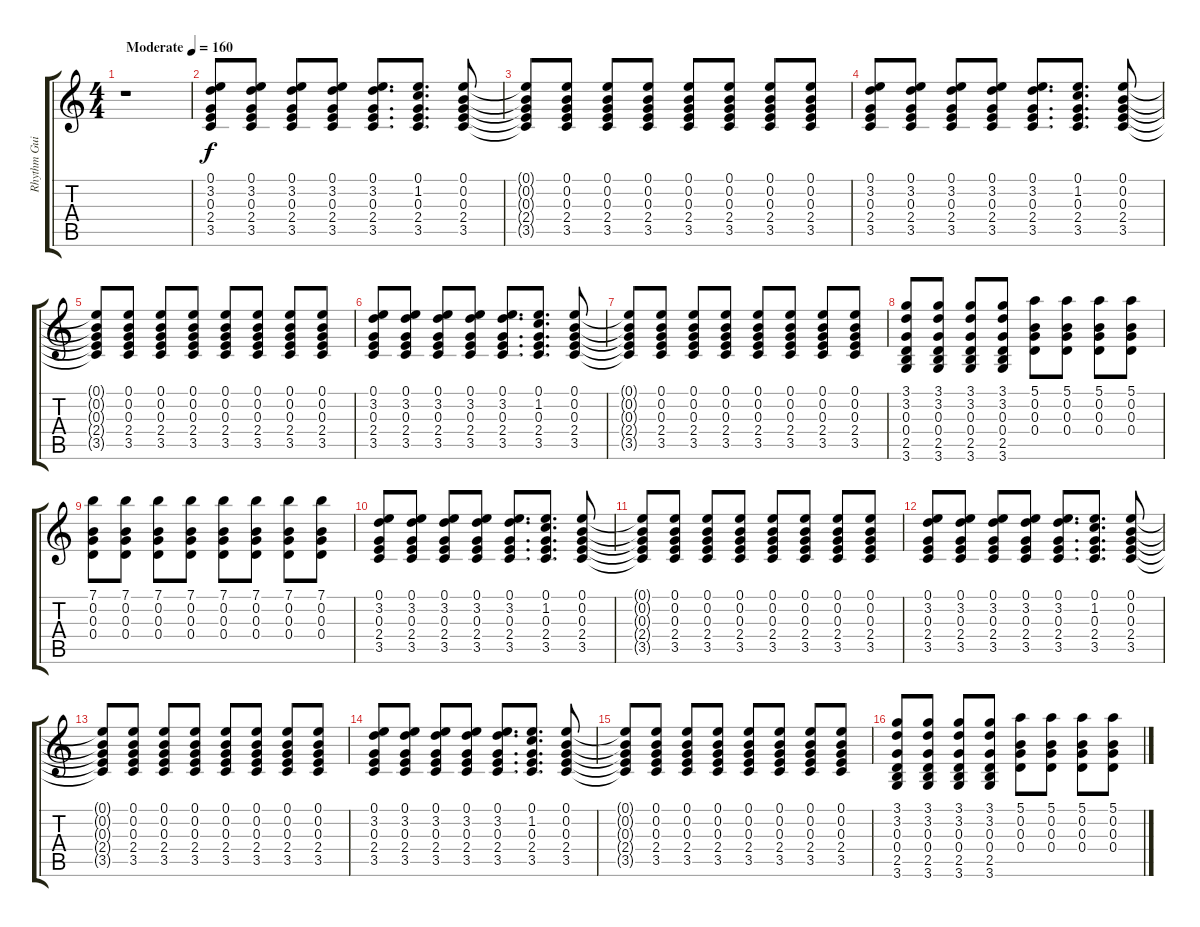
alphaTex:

\track ("Rhythm Guitar" "Rhythm Gui") {instrument acousticguitarsteel}
\staff {score tabs}
\tuning (E4 B3 G3 D3 A2 E2) {hide}
\ts (4 4)
\tempo (160 "Moderate")
\clef g2
\ks c
r.1{dy f instrument acousticguitarsteel} |
(0.1 3.2 0.3 2.4 3.5).8 (0.1 3.2 0.3 2.4 3.5).8 (0.1 3.2 0.3 2.4 3.5).8 (0.1 3.2 0.3 2.4 3.5).8 (0.1 3.2 0.3 2.4 3.5).8{d} (0.1 1.2 0.3 2.4 3.5).8{d} (0.1 0.2 0.3 2.4 3.5).8 |
(0.1{t} 0.2{t} 0.3{t} 2.4{t} 3.5{t}).8 (0.1 0.2 0.3 2.4 3.5).8 (0.1 0.2 0.3 2.4 3.5).8 (0.1 0.2 0.3 2.4 3.5).8 (0.1 0.2 0.3 2.4 3.5).8 (0.1 0.2 0.3 2.4 3.5).8 (0.1 0.2 0.3 2.4 3.5).8 (0.1 0.2 0.3 2.4 3.5).8 |
(0.1 3.2 0.3 2.4 3.5).8 (0.1 3.2 0.3 2.4 3.5).8 (0.1 3.2 0.3 2.4 3.5).8 (0.1 3.2 0.3 2.4 3.5).8 (0.1 3.2 0.3 2.4 3.5).8{d} (0.1 1.2 0.3 2.4 3.5).8{d} (0.1 0.2 0.3 2.4 3.5).8 |
(0.1{t} 0.2{t} 0.3{t} 2.4{t} 3.5{t}).8 (0.1 0.2 0.3 2.4 3.5).8 (0.1 0.2 0.3 2.4 3.5).8 (0.1 0.2 0.3 2.4 3.5).8 (0.1 0.2 0.3 2.4 3.5).8 (0.1 0.2 0.3 2.4 3.5).8 (0.1 0.2 0.3 2.4 3.5).8 (0.1 0.2 0.3 2.4 3.5).8 |
(0.1 3.2 0.3 2.4 3.5).8 (0.1 3.2 0.3 2.4 3.5).8 (0.1 3.2 0.3 2.4 3.5).8 (0.1 3.2 0.3 2.4 3.5).8 (0.1 3.2 0.3 2.4 3.5).8{d} (0.1 1.2 0.3 2.4 3.5).8{d} (0.1 0.2 0.3 2.4 3.5).8 |
(0.1{t} 0.2{t} 0.3{t} 2.4{t} 3.5{t}).8 (0.1 0.2 0.3 2.4 3.5).8 (0.1 0.2 0.3 2.4 3.5).8 (0.1 0.2 0.3 2.4 3.5).8 (0.1 0.2 0.3 2.4 3.5).8 (0.1 0.2 0.3 2.4 3.5).8 (0.1 0.2 0.3 2.4 3.5).8 (0.1 0.2 0.3 2.4 3.5).8 |
(3.1 3.2 0.3 0.4 2.5 3.6).8 (3.1 3.2 0.3 0.4 2.5 3.6).8 (3.1 3.2 0.3 0.4 2.5 3.6).8 (3.1 3.2 0.3 0.4 2.5 3.6).8 (5.1 0.2 0.3 0.4).8 (5.1 0.2 0.3 0.4).8 (5.1 0.2 0.3 0.4).8 (5.1 0.2 0.3 0.4).8 |
(7.1 0.2 0.3 0.4).8 (7.1 0.2 0.3 0.4).8 (7.1 0.2 0.3 0.4).8 (7.1 0.2 0.3 0.4).8 (7.1 0.2 0.3 0.4).8 (7.1 0.2 0.3 0.4).8 (7.1 0.2 0.3 0.4).8 (7.1 0.2 0.3 0.4).8 |
(0.1 3.2 0.3 2.4 3.5).8 (0.1 3.2 0.3 2.4 3.5).8 (0.1 3.2 0.3 2.4 3.5).8 (0.1 3.2 0.3 2.4 3.5).8 (0.1 3.2 0.3 2.4 3.5).8{d} (0.1 1.2 0.3 2.4 3.5).8{d} (0.1 0.2 0.3 2.4 3.5).8 |
(0.1{t} 0.2{t} 0.3{t} 2.4{t} 3.5{t}).8 (0.1 0.2 0.3 2.4 3.5).8 (0.1 0.2 0.3 2.4 3.5).8 (0.1 0.2 0.3 2.4 3.5).8 (0.1 0.2 0.3 2.4 3.5).8 (0.1 0.2 0.3 2.4 3.5).8 (0.1 0.2 0.3 2.4 3.5).8 (0.1 0.2 0.3 2.4 3.5).8 |
(0.1 3.2 0.3 2.4 3.5).8 (0.1 3.2 0.3 2.4 3.5).8 (0.1 3.2 0.3 2.4 3.5).8 (0.1 3.2 0.3 2.4 3.5).8 (0.1 3.2 0.3 2.4 3.5).8{d} (0.1 1.2 0.3 2.4 3.5).8{d} (0.1 0.2 0.3 2.4 3.5).8 |
(0.1{t} 0.2{t} 0.3{t} 2.4{t} 3.5{t}).8 (0.1 0.2 0.3 2.4 3.5).8 (0.1 0.2 0.3 2.4 3.5).8 (0.1 0.2 0.3 2.4 3.5).8 (0.1 0.2 0.3 2.4 3.5).8 (0.1 0.2 0.3 2.4 3.5).8 (0.1 0.2 0.3 2.4 3.5).8 (0.1 0.2 0.3 2.4 3.5).8 |
(0.1 3.2 0.3 2.4 3.5).8 (0.1 3.2 0.3 2.4 3.5).8 (0.1 3.2 0.3 2.4 3.5).8 (0.1 3.2 0.3 2.4 3.5).8 (0.1 3.2 0.3 2.4 3.5).8{d} (0.1 1.2 0.3 2.4 3.5).8{d} (0.1 0.2 0.3 2.4 3.5).8 |
(0.1{t} 0.2{t} 0.3{t} 2.4{t} 3.5{t}).8 (0.1 0.2 0.3 2.4 3.5).8 (0.1 0.2 0.3 2.4 3.5).8 (0.1 0.2 0.3 2.4 3.5).8 (0.1 0.2 0.3 2.4 3.5).8 (0.1 0.2 0.3 2.4 3.5).8 (0.1 0.2 0.3 2.4 3.5).8 (0.1 0.2 0.3 2.4 3.5).8 |
(3.1 3.2 0.3 0.4 2.5 3.6).8 (3.1 3.2 0.3 0.4 2.5 3.6).8 (3.1 3.2 0.3 0.4 2.5 3.6).8 (3.1 3.2 0.3 0.4 2.5 3.6).8 (5.1 0.2 0.3 0.4).8 (5.1 0.2 0.3 0.4).8 (5.1 0.2 0.3 0.4).8 (5.1 0.2 0.3 0.4).8
